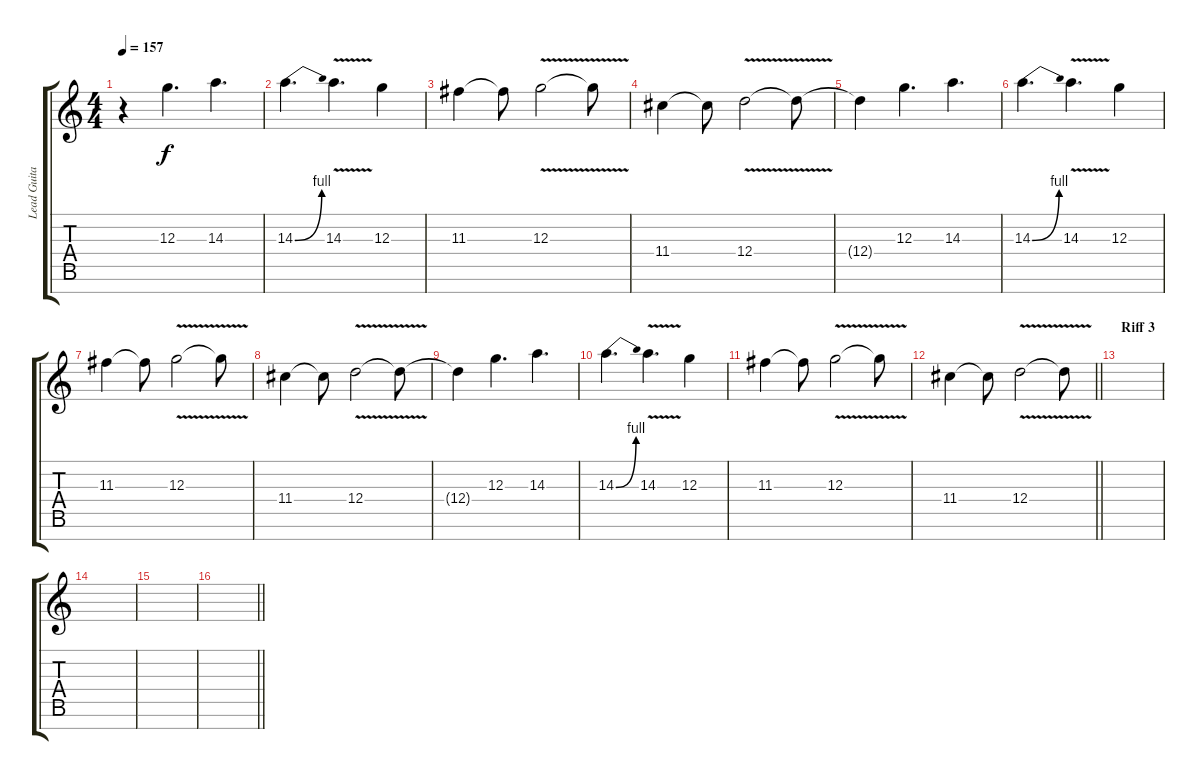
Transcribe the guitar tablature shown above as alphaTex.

\track ("Lead Guitar" "Lead Guita") {instrument distortionguitar}
\staff {score tabs}
\tuning (E4 B3 G3 D3 A2 E2 B1) {hide}
\ts (4 4)
\tempo 157
\clef g2
\ks c
r.4{dy f} 12.3.4{d} 14.3.4{d} |
14.3{be (bend 0 0 60 4)}.4{d} 14.3{v}.4{d} 12.3.4 |
11.3.4 11.3{t}.8 12.3{v}.2 12.3{t}.8 |
11.4.4 11.4{t}.8 12.4{v}.2 12.4{t}.8 |
12.4{t}.4 12.3.4{d} 14.3.4{d} |
14.3{be (bend 0 0 60 4)}.4{d} 14.3{v}.4{d} 12.3.4 |
11.3.4 11.3{t}.8 12.3{v}.2 12.3{t}.8 |
11.4.4 11.4{t}.8 12.4{v}.2 12.4{t}.8 |
12.4{t}.4 12.3.4{d} 14.3.4{d} |
14.3{be (bend 0 0 60 4)}.4{d} 14.3{v}.4{d} 12.3.4 |
11.3.4 11.3{t}.8 12.3{v}.2 12.3{t}.8 |
\barLineRight lightlight
11.4.4 11.4{t}.8 12.4{v}.2 12.4{t}.8 |
\section ("" "Riff 3")
|
|
|
\barLineRight lightlight
